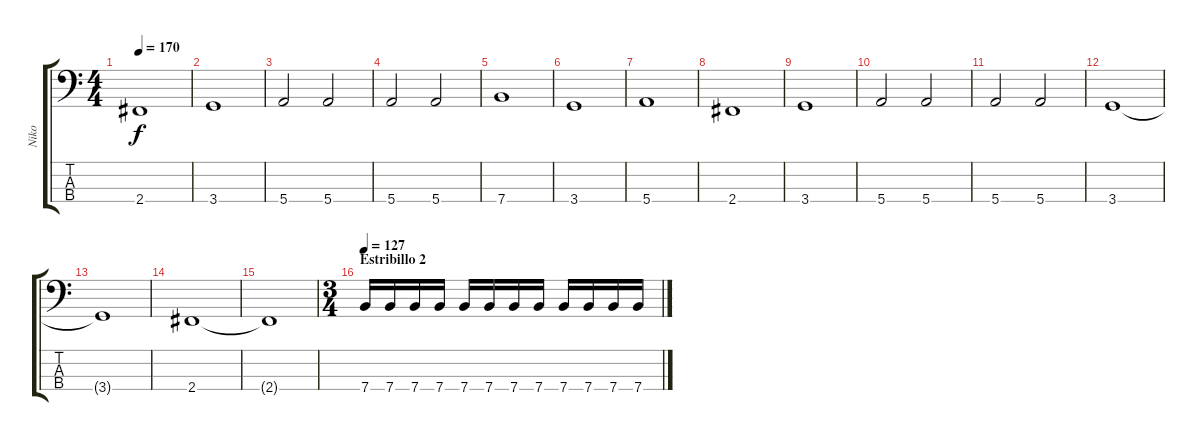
\track ("Niko" "Niko") {instrument electricbassfinger}
\staff {score tabs}
\tuning (G2 D2 A1 E1) {hide}
\ts (4 4)
\tempo 170
\clef f4
\ks c
2.4.1{dy f} |
3.4.1 |
5.4.2 5.4.2 |
5.4.2 5.4.2 |
7.4.1 |
3.4.1 |
5.4.1 |
2.4.1 |
3.4.1 |
5.4.2 5.4.2 |
5.4.2 5.4.2 |
3.4.1 |
3.4{t}.1 |
2.4.1 |
2.4{t}.1 |
\ts (3 4)
\section ("" "Estribillo 2")
\tempo 127
7.4.16 7.4.16 7.4.16 7.4.16 7.4.16 7.4.16 7.4.16 7.4.16 7.4.16 7.4.16 7.4.16 7.4.16
